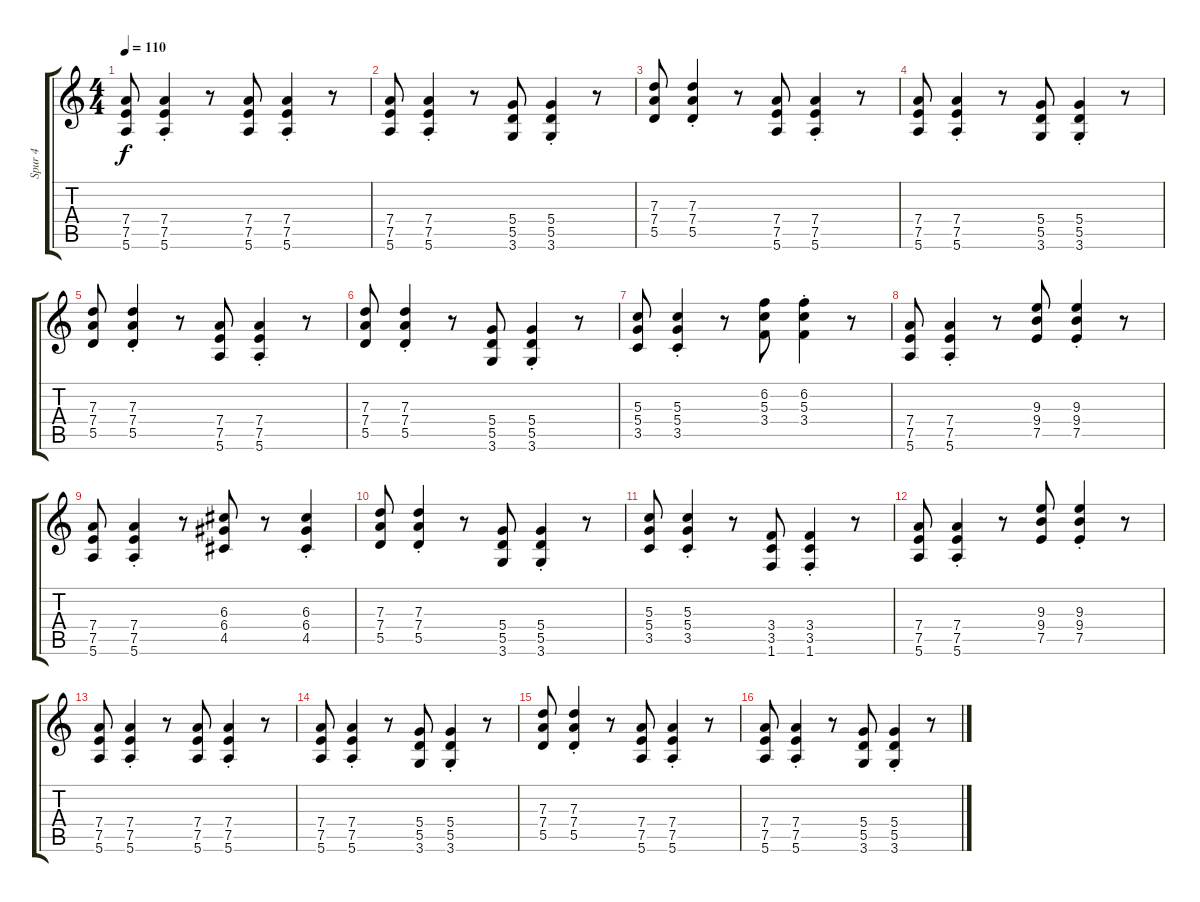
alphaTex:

\track ("Spur 4" "Spur 4") {instrument overdrivenguitar}
\staff {score tabs}
\tuning (E4 B3 G3 D3 A2 E2) {hide}
\ts (4 4)
\tempo 110
\clef g2
\ks c
(7.4 7.5 5.6).8{dy f} (7.4{st} 7.5{st} 5.6{st}).4 r.8 (7.4 7.5 5.6).8 (7.4{st} 7.5{st} 5.6{st}).4 r.8 |
(7.4 7.5 5.6).8 (7.4{st} 7.5{st} 5.6{st}).4 r.8 (5.4 5.5 3.6).8 (5.4{st} 5.5{st} 3.6{st}).4 r.8 |
(7.3 7.4 5.5).8 (7.3{st} 7.4{st} 5.5{st}).4 r.8 (7.4 7.5 5.6).8 (7.4{st} 7.5{st} 5.6{st}).4 r.8 |
(7.4 7.5 5.6).8 (7.4{st} 7.5{st} 5.6{st}).4 r.8 (5.4 5.5 3.6).8 (5.4{st} 5.5{st} 3.6{st}).4 r.8 |
(7.3 7.4 5.5).8 (7.3{st} 7.4{st} 5.5{st}).4 r.8 (7.4 7.5 5.6).8 (7.4{st} 7.5{st} 5.6{st}).4 r.8 |
(7.3 7.4 5.5).8 (7.3{st} 7.4{st} 5.5{st}).4 r.8 (5.4 5.5 3.6).8 (5.4{st} 5.5{st} 3.6{st}).4 r.8 |
(5.3 5.4 3.5).8 (5.3{st} 5.4{st} 3.5{st}).4 r.8 (6.2 5.3 3.4).8 (6.2{st} 5.3{st} 3.4{st}).4 r.8 |
(7.4 7.5 5.6).8 (7.4{st} 7.5{st} 5.6{st}).4 r.8 (9.3 9.4 7.5).8 (9.3{st} 9.4{st} 7.5{st}).4 r.8 |
(7.4 7.5 5.6).8 (7.4{st} 7.5{st} 5.6{st}).4 r.8 (6.3 6.4 4.5).8 r.8 (6.3{st} 6.4{st} 4.5{st}).4 |
(7.3 7.4 5.5).8 (7.3{st} 7.4{st} 5.5{st}).4 r.8 (5.4 5.5 3.6).8 (5.4{st} 5.5{st} 3.6{st}).4 r.8 |
(5.3 5.4 3.5).8 (5.3{st} 5.4{st} 3.5{st}).4 r.8 (3.4 3.5 1.6).8 (3.4{st} 3.5{st} 1.6{st}).4 r.8 |
(7.4 7.5 5.6).8 (7.4{st} 7.5{st} 5.6{st}).4 r.8 (9.3 9.4 7.5).8 (9.3{st} 9.4{st} 7.5{st}).4 r.8 |
(7.4 7.5 5.6).8 (7.4{st} 7.5{st} 5.6{st}).4 r.8 (7.4 7.5 5.6).8 (7.4{st} 7.5{st} 5.6{st}).4 r.8 |
(7.4 7.5 5.6).8 (7.4{st} 7.5{st} 5.6{st}).4 r.8 (5.4 5.5 3.6).8 (5.4{st} 5.5{st} 3.6{st}).4 r.8 |
(7.3 7.4 5.5).8 (7.3{st} 7.4{st} 5.5{st}).4 r.8 (7.4 7.5 5.6).8 (7.4{st} 7.5{st} 5.6{st}).4 r.8 |
(7.4 7.5 5.6).8 (7.4{st} 7.5{st} 5.6{st}).4 r.8 (5.4 5.5 3.6).8 (5.4{st} 5.5{st} 3.6{st}).4 r.8
